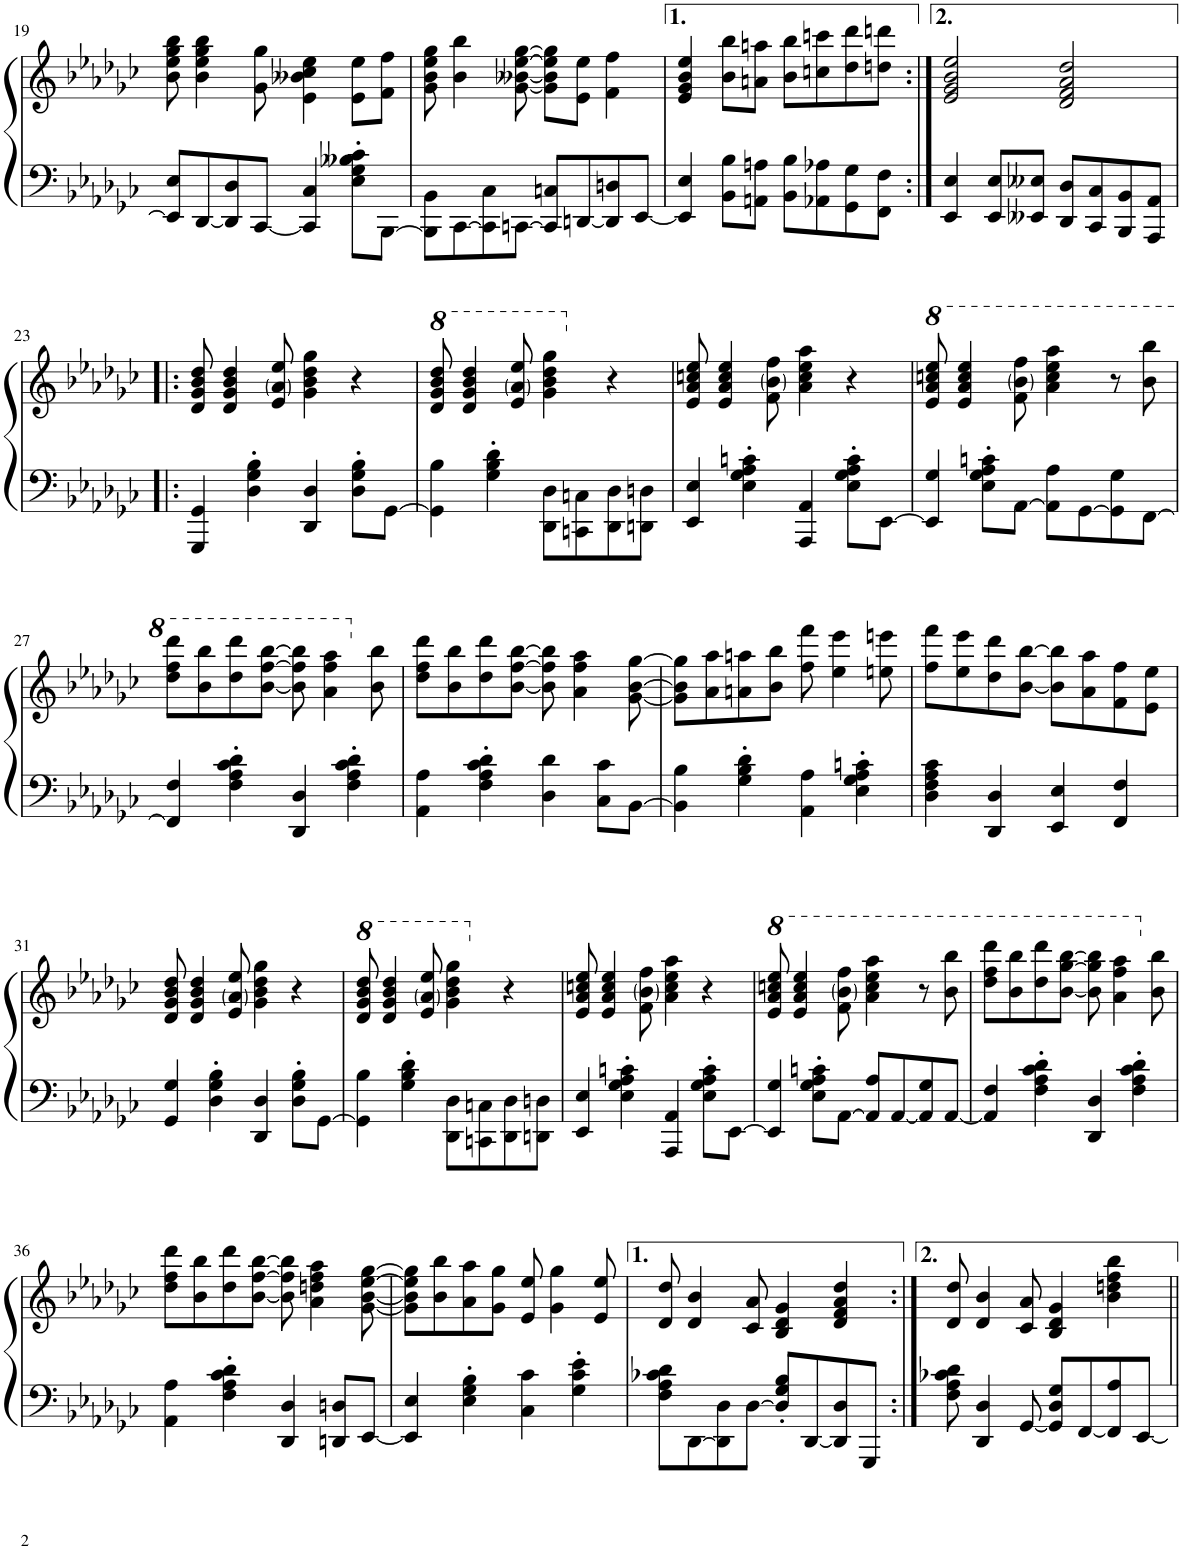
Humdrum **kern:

**kern	**kern
*part1	*part1
*staff2	*staff1
*I"Piano	*
*I'Pno.	*
!!LO:PB:g=z
*clefF4	*clefG2
*k[b-e-a-d-g-c-]	*k[b-e-a-d-g-c-]
*G-:	*G-:
*M4/4	*M4/4
*met(c)	*met(c)
=19	=19
8EE-/] 8E-/L	8b-\ 8ee-\ 8gg-\ 8bb-\
[8DD-/	4b-\ 4ee-\ 4gg-\ 4bb-\
8DD-/] 8D-/	.
[8CC-/J	8g-\ 8gg-\
4CC-/] 4C-/	4e-\ 4b--X\ 4cc-\ 4ee-\
8E-\' 8G-\' 8B--X\' 8c-\'L	8e-\ 8ee-\L
[8BBB-\J	8f\ 8ff\J
=20	=20
8BBB-\] 8BB-\L	8g-\ 8b-\ 8ee-\ 8gg-\
[8CC-\	4b-\ 4bb-\
8CC-\] 8C-\	.
[8CCn\J	[8g-\ [8b--X\ [8ee-\ [8gg-\
8CC/] 8Cn/L	8g-\] 8b--\] 8ee-\] 8gg-\]L
[8DDn/	8e-\ 8ee-\J
8DD/] 8Dn/	4f\ 4ff\
[8EE-/J	.
=21	=21
4EE-/] 4E-/	4e-/ 4g-/ 4b-/ 4ee-/
8BB-\ 8B-\L	8b-\ 8bb-\L
8AAn\ 8An\J	8an\ 8aan\J
8BB-\ 8B-\L	8b-\ 8bb-\L
8AA-X\ 8A-X\	8ccn\ 8cccn\
8GG-\ 8G-\	8dd-\ 8ddd-\
8FF\ 8F\J	8ddn\ 8dddn\J
=22:|!	=22:|!
4EE-/ 4E-/	2e-/ 2g-/ 2b-/ 2ee-/
8EE-/ 8E-/L	.
8EE--X/ 8E--X/J	.
8DD-/ 8D-/L	2d-/ 2f/ 2a-/ 2dd-/
8CC-/ 8C-/	.
8BBB-/ 8BB-/	.
8AAA-/ 8AA-/J	.
!!LO:LB:g=z
=23!|:	=23!|:
4GGG-/ 4GG-/	8d-/ 8g-/ 8b-/ 8dd-/
.	4d-/ 4g-/ 4b-/ 4dd-/
4D-\' 4G-\' 4B-\'	.
.	8e-/ 8a-/ 8ee-/
4DD-/ 4D-/	4g-\ 4b-\ 4dd-\ 4gg-\
8D-\' 8G-\' 8B-\'L	4r
[8GG-\J	.
=24	=24
*	*8va
4GG-\] 4B-\	8dd-/ 8gg-/ 8bb-/ 8ddd-/
.	4dd-/ 4gg-/ 4bb-/ 4ddd-/
4G-\' 4B-\' 4d-\'	.
.	8ee-/ 8aa-/ 8eee-/
8DD-\ 8D-\L	4gg-\ 4bb-\ 4ddd-\ 4ggg-\
8CCn\ 8Cn\	.
*	*X8va
8DD-\ 8D-\	4r
8DDn\ 8Dn\J	.
=25	=25
4EE-/ 4E-/	8e-/ 8a-/ 8ccn/ 8ee-/
.	4e-/ 4a-/ 4cc/ 4ee-/
4E-\' 4G-\' 4A-\' 4cn\'	.
.	8f\ 8b-\ 8ff\
4AAA-/ 4AA-/	4a-\ 4cc\ 4ee-\ 4aa-\
8E-\' 8G-\' 8A-\' 8c\'L	4r
[8EE-\J	.
=26	=26
*	*8va
4EE-/] 4G-/	8ee-/ 8aa-/ 8cccn/ 8eee-/
.	4ee-/ 4aa-/ 4ccc/ 4eee-/
8E-\' 8G-\' 8A-\' 8cn\'L	.
[8AA-\J	8ff\ 8bb-\ 8fff\
8AA-\] 8A-\L	4aa-\ 4ccc\ 4eee-\ 4aaa-\
[8GG-\	.
8GG-\] 8G-\	8r
[8FF\J	8bb-\ 8bbb-\
!!LO:LB:g=z
=27	=27
4FF/] 4F/	8ddd-\ 8fff\ 8dddd-\L
.	8bb-\ 8bbb-\
4F\' 4A-\' 4c-\' 4d-\'	8ddd-\ 8dddd-\
.	[8bb-\ [8fff\ [8bbb-\J
4DD-/ 4D-/	8bb-\] 8fff\] 8bbb-\]
.	4aa-\ 4fff\ 4aaa-\
4F\' 4A-\' 4c-\' 4d-\'	.
*	*X8va
.	8b-\ 8bb-\
=28	=28
4AA-\ 4A-\	8dd-\ 8ff\ 8ddd-\L
.	8b-\ 8bb-\
4F\' 4A-\' 4c-\' 4d-\'	8dd-\ 8ddd-\
.	[8b-\ [8ff\ [8bb-\J
4D-\ 4d-\	8b-\] 8ff\] 8bb-\]
.	4a-\ 4ff\ 4aa-\
8C-\ 8c-\L	.
[8BB-\J	[8g-\ [8b-\ [8gg-\
=29	=29
4BB-\] 4B-\	8g-\] 8b-\] 8gg-\]L
.	8a-\ 8aa-\
4G-\' 4B-\' 4d-\'	8an\ 8aan\
.	8b-\ 8bb-\J
4AA-\ 4A-\	8ff\ 8fff\
.	4ee-\ 4eee-\
4E-\' 4G-\' 4A-\' 4cn\'	.
.	8een\ 8eeen\
=30	=30
4D-\ 4F\ 4A-\ 4c-\	8ff\ 8fff\L
.	8ee-\ 8eee-\
4DD-/ 4D-/	8dd-\ 8ddd-\
.	[8b-\ [8bb-\J
4EE-/ 4E-/	8b-\] 8bb-\]L
.	8a-\ 8aa-\
4FF/ 4F/	8f\ 8ff\
.	8e-\ 8ee-\J
!!LO:LB:g=z
=31	=31
4GG-/ 4G-/	8d-/ 8g-/ 8b-/ 8dd-/
.	4d-/ 4g-/ 4b-/ 4dd-/
4D-\' 4G-\' 4B-\'	.
.	8e-/ 8a-/ 8ee-/
4DD-/ 4D-/	4g-\ 4b-\ 4dd-\ 4gg-\
8D-\' 8G-\' 8B-\'L	4r
[8GG-\J	.
=32	=32
*	*8va
4GG-\] 4B-\	8dd-/ 8gg-/ 8bb-/ 8ddd-/
.	4dd-/ 4gg-/ 4bb-/ 4ddd-/
4G-\' 4B-\' 4d-\'	.
.	8ee-/ 8aa-/ 8eee-/
8DD-\ 8D-\L	4gg-\ 4bb-\ 4ddd-\ 4ggg-\
8CCn\ 8Cn\	.
*	*X8va
8DD-\ 8D-\	4r
8DDn\ 8Dn\J	.
=33	=33
4EE-/ 4E-/	8e-/ 8a-/ 8ccn/ 8ee-/
.	4e-/ 4a-/ 4cc/ 4ee-/
4E-\' 4G-\' 4A-\' 4cn\'	.
.	8f\ 8b-\ 8ff\
4AAA-/ 4AA-/	4a-\ 4cc\ 4ee-\ 4aa-\
8E-\' 8G-\' 8A-\' 8c\'L	4r
[8EE-\J	.
=34	=34
*	*8va
4EE-/] 4G-/	8ee-/ 8aa-/ 8cccn/ 8eee-/
.	4ee-/ 4aa-/ 4ccc/ 4eee-/
8E-\' 8G-\' 8A-\' 8cn\'L	.
[8AA-\J	8ff\ 8bb-\ 8fff\
8AA-/] 8A-/L	4aa-\ 4ccc\ 4eee-\ 4aaa-\
[8AA-/	.
8AA-/] 8G-/	8r
[8AA-/J	8bb-\ 8bbb-\
=35	=35
4AA-/] 4F/	8ddd-\ 8fff\ 8dddd-\L
.	8bb-\ 8bbb-\
4F\' 4A-\' 4c-\' 4d-\'	8ddd-\ 8dddd-\
.	[8bb-\ [8ggg-\ [8bbb-\J
4DD-/ 4D-/	8bb-\] 8ggg-\] 8bbb-\]
.	4aa-\ 4fff\ 4aaa-\
4F\' 4A-\' 4c-\' 4d-\'	.
*	*X8va
.	8b-\ 8bb-\
!!LO:LB:g=z
=36	=36
4AA-\ 4A-\	8dd-\ 8ff\ 8ddd-\L
.	8b-\ 8bb-\
4F\' 4A-\' 4c-\' 4d-\'	8dd-\ 8ddd-\
.	[8b-\ [8ff\ [8bb-\J
4DD-/ 4D-/	8b-\] 8ff\] 8bb-\]
.	4a-\ 4ddn\ 4ff\ 4aa-\
8DDn/ 8Dn/L	.
[8EE-/J	[8g-\ [8b-\ [8ee-\ [8gg-\
=37	=37
4EE-/] 4E-/	8g-\] 8b-\] 8ee-\] 8gg-\]L
.	8b-\ 8bb-\
4E-\' 4G-\' 4B-\'	8a-\ 8aa-\
.	8g-\ 8gg-\J
4C-\ 4c-\	8e-/ 8ee-/
.	4g-\ 4gg-\
4G-\' 4c-\' 4e-\'	.
.	8e-/ 8ee-/
=38	=38
8F\ 8A-\ 8c-X\ 8d-\L	8d-/ 8dd-/
[8DD-\	4d-/ 4b-/
8DD-\] 8D-\	.
[8D-\J	8c-/ 8a-/
8D-/]' 8G-/' 8B-/'L	4B-/ 4d-/ 4g-/
[8DD-/	.
8DD-/] 8D-/	4d-/ 4f/ 4a-/ 4dd-/
8GGG-/J	.
=39:|!	=39:|!
8F\ 8A-\ 8c-X\ 8d-\	8d-/ 8dd-/
4DD-/ 4D-/	4d-/ 4b-/
[8GG-/	8c-/ 8a-/
8GG-/] 8D-/ 8G-/L	4B-/ 4d-/ 4g-/
[8FF/	.
8FF/] 8A-/	4b-\ 4ddn\ 4ff\ 4bb-\
[8EE-/J	.
=||	=||
*-	*-
